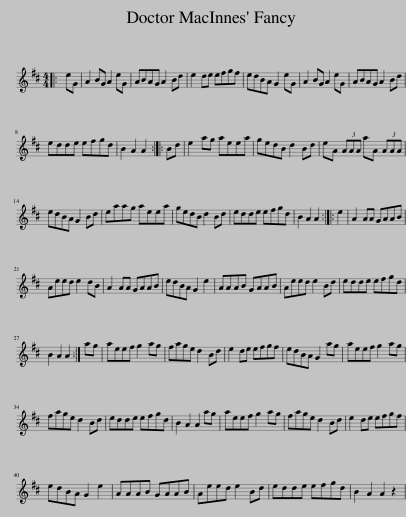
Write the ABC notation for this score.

X:1
L:1/8
M:4/4
I:linebreak $
K:D
V:1 treble
V:1
|: eG | A2 BG A2 eG | ABAG A2 Bd | e2 de efgf | edBA G2 eG | %5
 A2 BG A2 eG | ABAG A2 Bd |$ edde efgd | B2 A2 A2 :: Bd | %10
 e2 ag aeea | gedB d2 Bd | eA (3AAA aA (3AAA |$ edBA G2 Bd | eaag aeea | %15
 gedB d2 Bd | edde efgd | B2 A2 A2 :: e2 | A2 AA GAAB |$ %20
 Aeed e2 dB | A2 AA GAAB | edBA G2 e2 | AAAB GAAB | Aeed e2 Bd | %25
 edde efgd |$ B2 A2 A2 :| ag | aeef g2 ag | fage d2 Bd | %30
 e2 de efgf | edBA G2 ag | aeef g2 ag |$ fage d2 Bd | edde efgd | %35
 B2 A2 A2 ag | aeef g2 ag | fage d2 Bd | e2 de efgf |$ edBA G2 e2 | %40
 AAAB GAAB | Aeed e2 Bd | edde efgd | B2 A2 A2 z2 | %44
